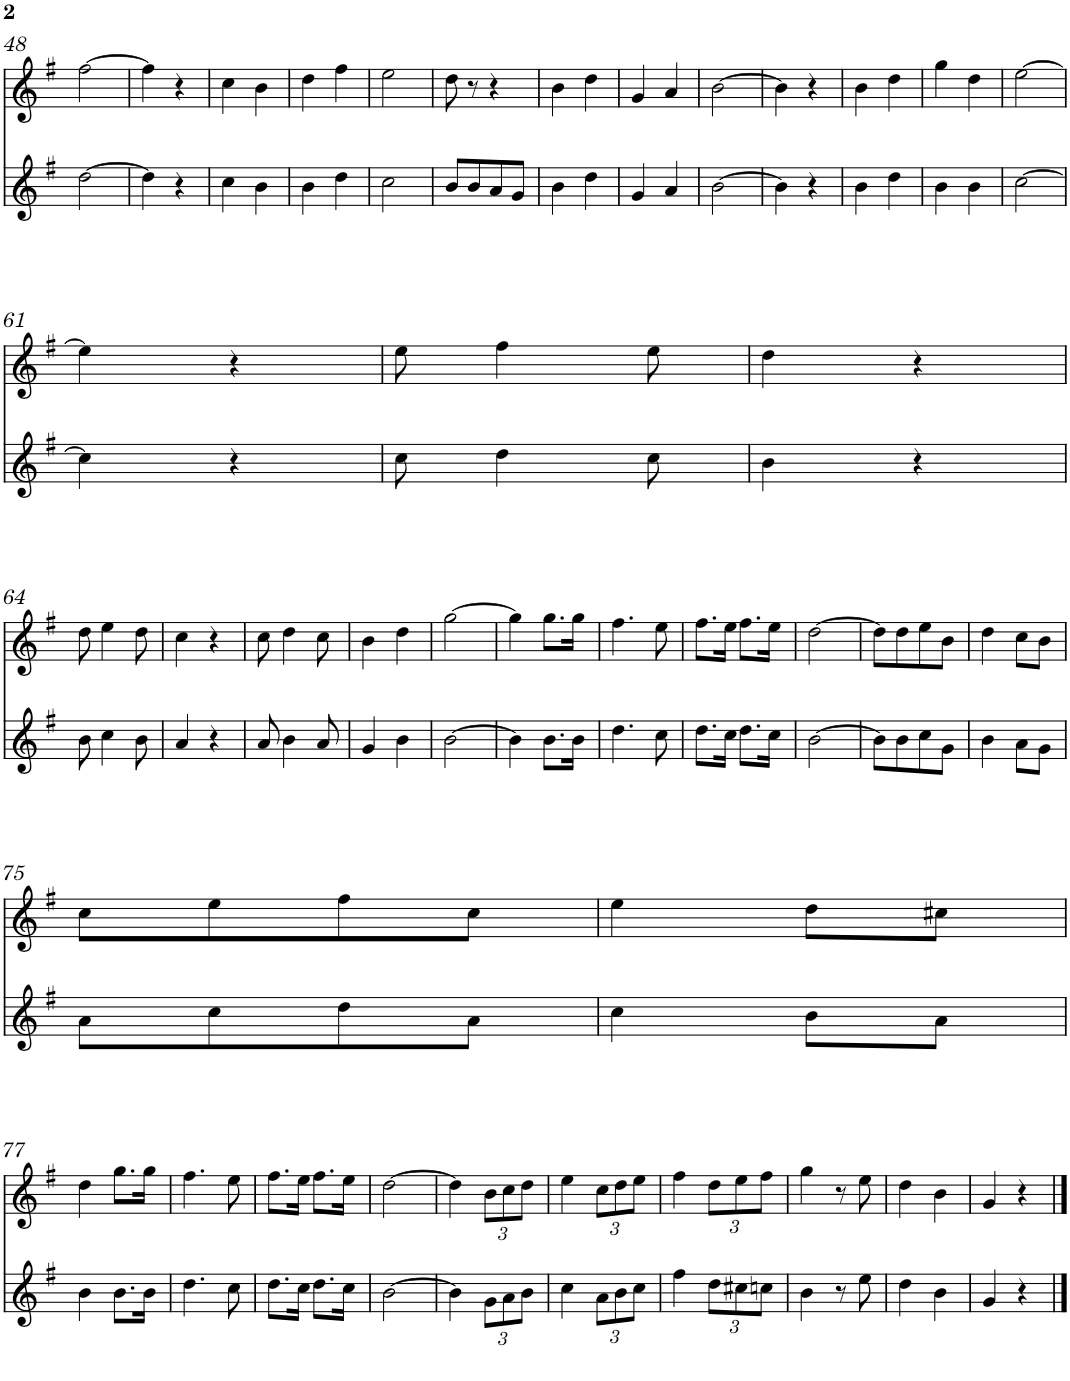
**kern	**kern
*part2	*part1
*staff2	*staff1
*I"Oboe	*I"Oboe
*I'Ob	*I'Ob
!!LO:PB:g=z
*clefG2	*clefG2
*k[f#]	*k[f#]
*M2/4	*M2/4
=48	=48
[2dd\	[2ff#\
=49	=49
4dd\]	4ff#\]
4r	4r
=50	=50
4cc\	4cc\
4b\	4b\
=51	=51
4b\	4dd\
4dd\	4ff#\
=52	=52
2cc\	2ee\
=53	=53
8b/L	8dd\
8b/	8r
8a/	4r
8g/J	.
=54	=54
4b\	4b\
4dd\	4dd\
=55	=55
4g/	4g/
4a/	4a/
=56	=56
[2b\	[2b\
=57	=57
4b\]	4b\]
4r	4r
=58	=58
4b\	4b\
4dd\	4dd\
=59	=59
4b\	4gg\
4b\	4dd\
=60	=60
[2cc\	[2ee\
!!LO:LB:g=z
=61	=61
4cc\]	4ee\]
4r	4r
=62	=62
8cc\	8ee\
4dd\	4ff#\
8cc\	8ee\
=63	=63
4b\	4dd\
4r	4r
!!LO:LB:g=z
=64	=64
8b\	8dd\
4cc\	4ee\
8b\	8dd\
=65	=65
4a/	4cc\
4r	4r
=66	=66
8a/	8cc\
4b\	4dd\
8a/	8cc\
=67	=67
4g/	4b\
4b\	4dd\
=68	=68
[2b\	[2gg\
=69	=69
4b\]	4gg\]
8.b\L	8.gg\L
16b\Jk	16gg\Jk
=70	=70
4.dd\	4.ff#\
8cc\	8ee\
=71	=71
8.dd\L	8.ff#\L
16cc\Jk	16ee\Jk
8.dd\L	8.ff#\L
16cc\Jk	16ee\Jk
=72	=72
[2b\	[2dd\
=73	=73
8b\L]	8dd\L]
8b\	8dd\
8cc\	8ee\
8g\J	8b\J
=74	=74
4b\	4dd\
8a\L	8cc\L
8g\J	8b\J
!!LO:LB:g=z
=75	=75
8a\L	8cc\L
8cc\	8ee\
8dd\	8ff#\
8a\J	8cc\J
=76	=76
4cc\	4ee\
8b\L	8dd\L
8a\J	8cc#X\J
!!LO:LB:g=z
=77	=77
4b\	4dd\
8.b\L	8.gg\L
16b\Jk	16gg\Jk
=78	=78
4.dd\	4.ff#\
8cc\	8ee\
=79	=79
8.dd\L	8.ff#\L
16cc\Jk	16ee\Jk
8.dd\L	8.ff#\L
16cc\Jk	16ee\Jk
=80	=80
[2b\	[2dd\
=81	=81
4b\]	4dd\]
*Xbrackettup	*Xbrackettup
12g\L	12b\L
12a\	12cc\
12b\J	12dd\J
=82	=82
4cc\	4ee\
12a\L	12cc\L
12b\	12dd\
12cc\J	12ee\J
=83	=83
4ff#\	4ff#\
12dd\L	12dd\L
12cc#X\	12ee\
12ccn\J	12ff#\J
=84	=84
4b\	4gg\
8r	8r
8ee\	8ee\
=85	=85
4dd\	4dd\
4b\	4b\
=86	=86
4g/	4g/
4r	4r
==	==
*-	*-
